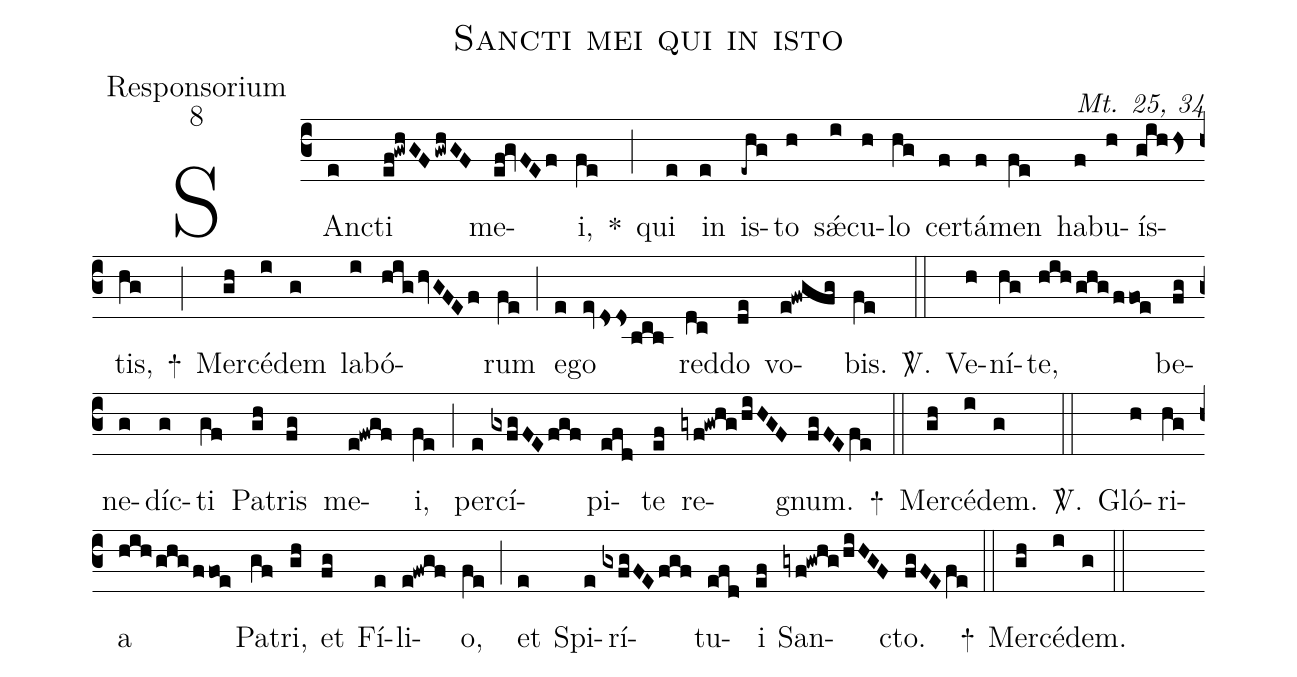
name:Sancti mei qui in isto;
office-part:Responsorium;
mode:8;
commentary:Mt. 25, 34;
%%
(c3)
SAnc(e)ti(ef!gwhGFgwhGF) me(ef!gvFEf)i,(fe) *(;)
qui(e) in(e) is(-ehg)to(h) sǽ(i)cu(h)lo(hg) cer(f)tá(f)men(fe) ha(f)bu(h)ís(gihhs>)tis,(hg) +(;)
Mer(gh)cé(i)dem(g) la(i)bó(highvGFEf)rum(fe) (;)
e(e)go(evdss/bcb) red(dc)do(de) vo(e!fwgfg)bis.(fe) <sp>V/</sp>.(::)
Ve(h)ní(hg)te,(hih/ghg/ffoe) be(fg)ne(g)díc(g)ti(gf) Pa(gh)tris(fg) me(e!fwgf)i,(fe) (;)
per(e)cí(gxfgFEfgf)pi(efd)te(ef) re(gyf!gwhg/hiHGF)gnum.(fgFEfe) +(::)
Mer(gh)cé(i)dem.(g) <sp>V/</sp>.(::)
Gló(h)ri(hg)a(hih/ghg/ffoe) Pa(gf)tri,(gh) et(fg) Fí(e)li(e!fwgf)o,(fe) (;)
et(e) Spi(e)rí(gxfgFEfgf)tu(efd)i(ef) San(gyf!gwhg/hiHGF)cto.(fgFEfe) +(::)
Mer(gh)cé(i)dem.(g) (::)
